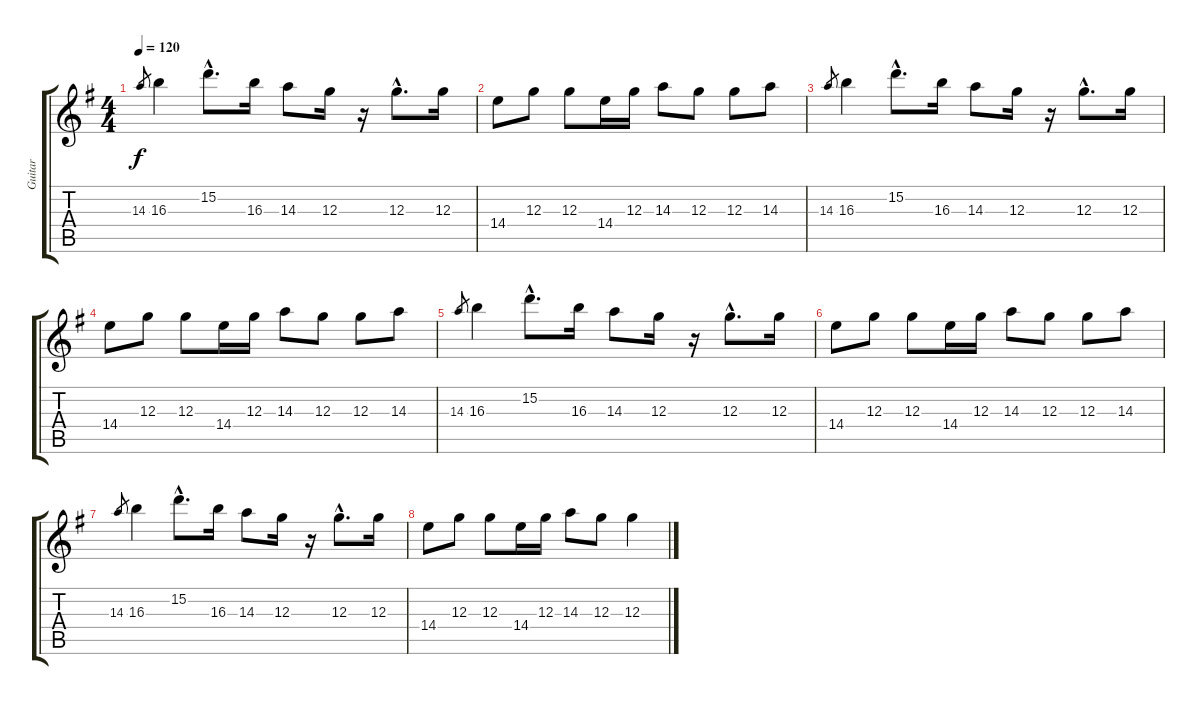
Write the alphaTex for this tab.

\track ("Guitar" "Guitar") {instrument distortionguitar}
\staff {score tabs}
\tuning (E4 B3 G3 D3 A2 E2) {hide}
\ts (4 4)
\tempo 120
\clef g2
\ks g
14.3.8{gr dy f instrument distortionguitar} 16.3.4 15.2{hac}.8{d} 16.3.16 14.3.8 12.3.16 r.16 12.3{hac}.8{d} 12.3.16 |
14.4.8 12.3.8 12.3.8 14.4.16 12.3.16 14.3.8 12.3.8 12.3.8 14.3.8 |
14.3.8{gr} 16.3.4 15.2{hac}.8{d} 16.3.16 14.3.8 12.3.16 r.16 12.3{hac}.8{d} 12.3.16 |
14.4.8 12.3.8 12.3.8 14.4.16 12.3.16 14.3.8 12.3.8 12.3.8 14.3.8 |
14.3.8{gr} 16.3.4 15.2{hac}.8{d} 16.3.16 14.3.8 12.3.16 r.16 12.3{hac}.8{d} 12.3.16 |
14.4.8 12.3.8 12.3.8 14.4.16 12.3.16 14.3.8 12.3.8 12.3.8 14.3.8 |
14.3.8{gr} 16.3.4 15.2{hac}.8{d} 16.3.16 14.3.8 12.3.16 r.16 12.3{hac}.8{d} 12.3.16 |
14.4.8 12.3.8 12.3.8 14.4.16 12.3.16 14.3.8 12.3.8 12.3.4
